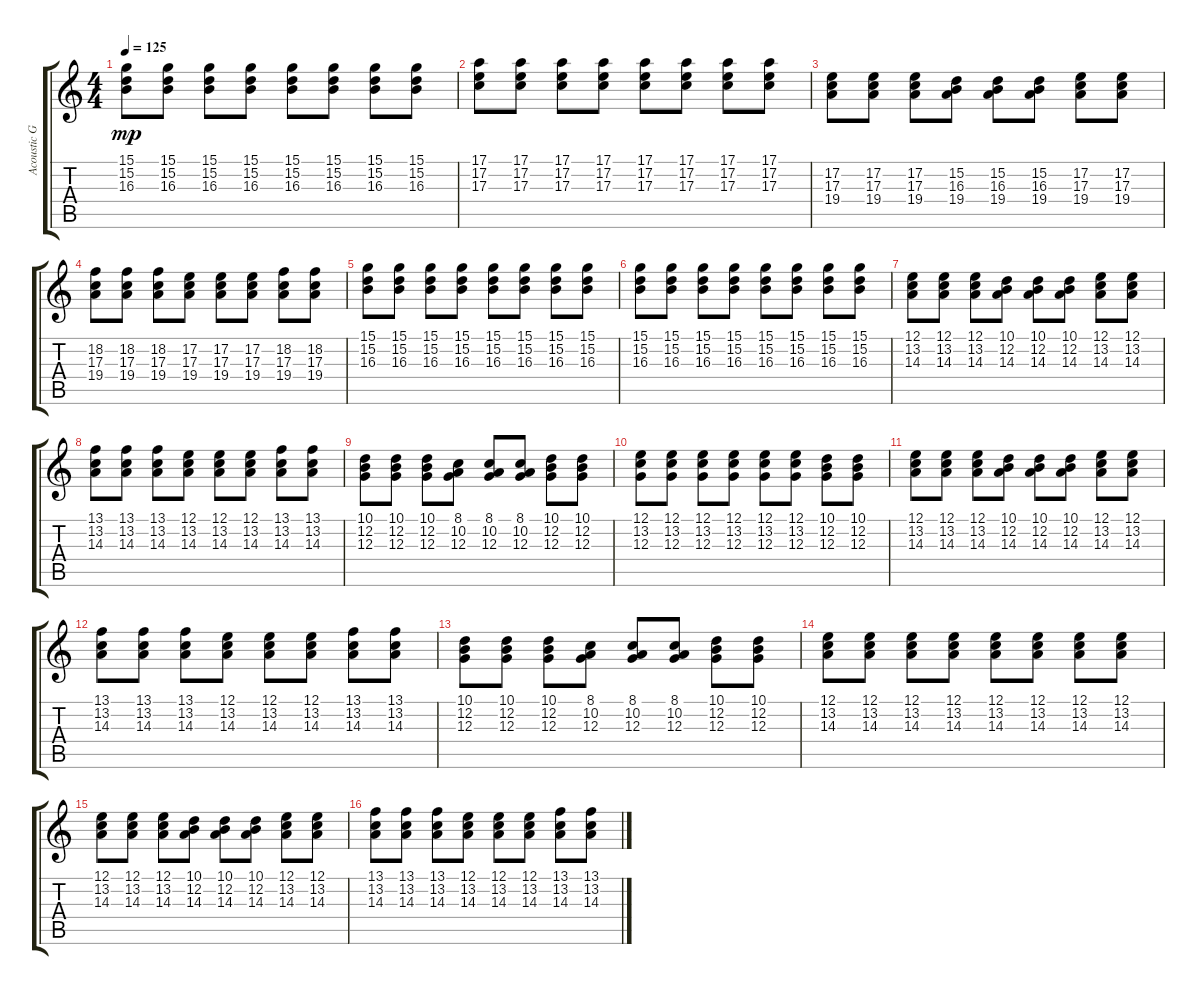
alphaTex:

\track ("Acoustic Grand Piano" "Acoustic G") {instrument acousticgrandpiano}
\staff {score tabs}
\tuning (E4 B3 G3 D3 A2 E2) {hide}
\ts (4 4)
\tempo 125
\clef g2
\ks c
(15.1 15.2 16.3).8{dy mp} (15.1 15.2 16.3).8 (15.1 15.2 16.3).8 (15.1 15.2 16.3).8 (15.1 15.2 16.3).8 (15.1 15.2 16.3).8 (15.1 15.2 16.3).8 (15.1 15.2 16.3).8 |
(17.1 17.2 17.3).8 (17.1 17.2 17.3).8 (17.1 17.2 17.3).8 (17.1 17.2 17.3).8 (17.1 17.2 17.3).8 (17.1 17.2 17.3).8 (17.1 17.2 17.3).8 (17.1 17.2 17.3).8 |
(17.2 17.3 19.4).8 (17.2 17.3 19.4).8 (17.2 17.3 19.4).8 (15.2 16.3 19.4).8 (15.2 16.3 19.4).8 (15.2 16.3 19.4).8 (17.2 17.3 19.4).8 (17.2 17.3 19.4).8 |
(18.2 17.3 19.4).8 (18.2 17.3 19.4).8 (18.2 17.3 19.4).8 (17.2 17.3 19.4).8 (17.2 17.3 19.4).8 (17.2 17.3 19.4).8 (18.2 17.3 19.4).8 (18.2 17.3 19.4).8 |
(15.1 15.2 16.3).8 (15.1 15.2 16.3).8 (15.1 15.2 16.3).8 (15.1 15.2 16.3).8 (15.1 15.2 16.3).8 (15.1 15.2 16.3).8 (15.1 15.2 16.3).8 (15.1 15.2 16.3).8 |
(15.1 15.2 16.3).8 (15.1 15.2 16.3).8 (15.1 15.2 16.3).8 (15.1 15.2 16.3).8 (15.1 15.2 16.3).8 (15.1 15.2 16.3).8 (15.1 15.2 16.3).8 (15.1 15.2 16.3).8 |
(12.1 13.2 14.3).8 (12.1 13.2 14.3).8 (12.1 13.2 14.3).8 (10.1 12.2 14.3).8 (10.1 12.2 14.3).8 (10.1 12.2 14.3).8 (12.1 13.2 14.3).8 (12.1 13.2 14.3).8 |
(13.1 13.2 14.3).8 (13.1 13.2 14.3).8 (13.1 13.2 14.3).8 (12.1 13.2 14.3).8 (12.1 13.2 14.3).8 (12.1 13.2 14.3).8 (13.1 13.2 14.3).8 (13.1 13.2 14.3).8 |
(10.1 12.2 12.3).8 (10.1 12.2 12.3).8 (10.1 12.2 12.3).8 (8.1 10.2 12.3).8 (8.1 10.2 12.3).8 (8.1 10.2 12.3).8 (10.1 12.2 12.3).8 (10.1 12.2 12.3).8 |
(12.1 13.2 12.3).8 (12.1 13.2 12.3).8 (12.1 13.2 12.3).8 (12.1 13.2 12.3).8 (12.1 13.2 12.3).8 (12.1 13.2 12.3).8 (10.1 12.2 12.3).8 (10.1 12.2 12.3).8 |
(12.1 13.2 14.3).8 (12.1 13.2 14.3).8 (12.1 13.2 14.3).8 (10.1 12.2 14.3).8 (10.1 12.2 14.3).8 (10.1 12.2 14.3).8 (12.1 13.2 14.3).8 (12.1 13.2 14.3).8 |
(13.1 13.2 14.3).8 (13.1 13.2 14.3).8 (13.1 13.2 14.3).8 (12.1 13.2 14.3).8 (12.1 13.2 14.3).8 (12.1 13.2 14.3).8 (13.1 13.2 14.3).8 (13.1 13.2 14.3).8 |
(10.1 12.2 12.3).8 (10.1 12.2 12.3).8 (10.1 12.2 12.3).8 (8.1 10.2 12.3).8 (8.1 10.2 12.3).8 (8.1 10.2 12.3).8 (10.1 12.2 12.3).8 (10.1 12.2 12.3).8 |
(12.1 13.2 14.3).8 (12.1 13.2 14.3).8 (12.1 13.2 14.3).8 (12.1 13.2 14.3).8 (12.1 13.2 14.3).8 (12.1 13.2 14.3).8 (12.1 13.2 14.3).8 (12.1 13.2 14.3).8 |
(12.1 13.2 14.3).8 (12.1 13.2 14.3).8 (12.1 13.2 14.3).8 (10.1 12.2 14.3).8 (10.1 12.2 14.3).8 (10.1 12.2 14.3).8 (12.1 13.2 14.3).8 (12.1 13.2 14.3).8 |
(13.1 13.2 14.3).8 (13.1 13.2 14.3).8 (13.1 13.2 14.3).8 (12.1 13.2 14.3).8 (12.1 13.2 14.3).8 (12.1 13.2 14.3).8 (13.1 13.2 14.3).8 (13.1 13.2 14.3).8
